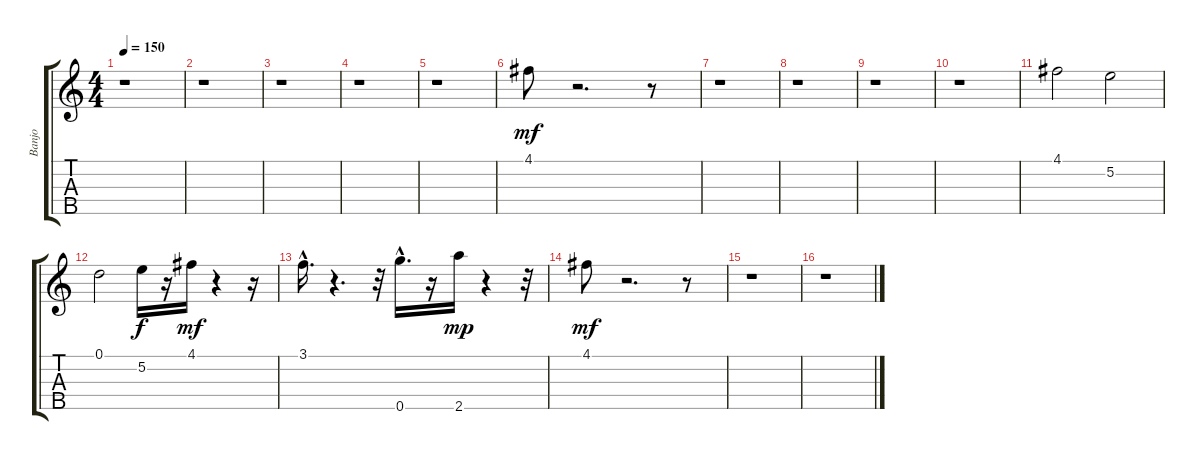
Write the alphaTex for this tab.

\track ("Banjo" "Banjo") {instrument banjo}
\staff {score tabs}
\tuning (D4 B3 G3 D3 G4) {hide}
\displaytranspose 12
\ts (4 4)
\tempo 150
\clef g2
\ks c
r.1{dy mf} |
r.1 |
r.1 |
r.1 |
r.1 |
4.1.8 r.2{d} r.8 |
r.1 |
r.1 |
r.1 |
r.1 |
4.1.2 5.2.2 |
0.1.2 5.2.16{dy f} r.16 4.1.16{dy mf} r.4 r.16 |
3.1{hac}.16{d} r.4{d} r.32 0.5{hac}.16{d} r.16 2.5.16{dy mp} r.4 r.32 |
4.1.8{dy mf} r.2{d} r.8 |
r.1 |
r.1
